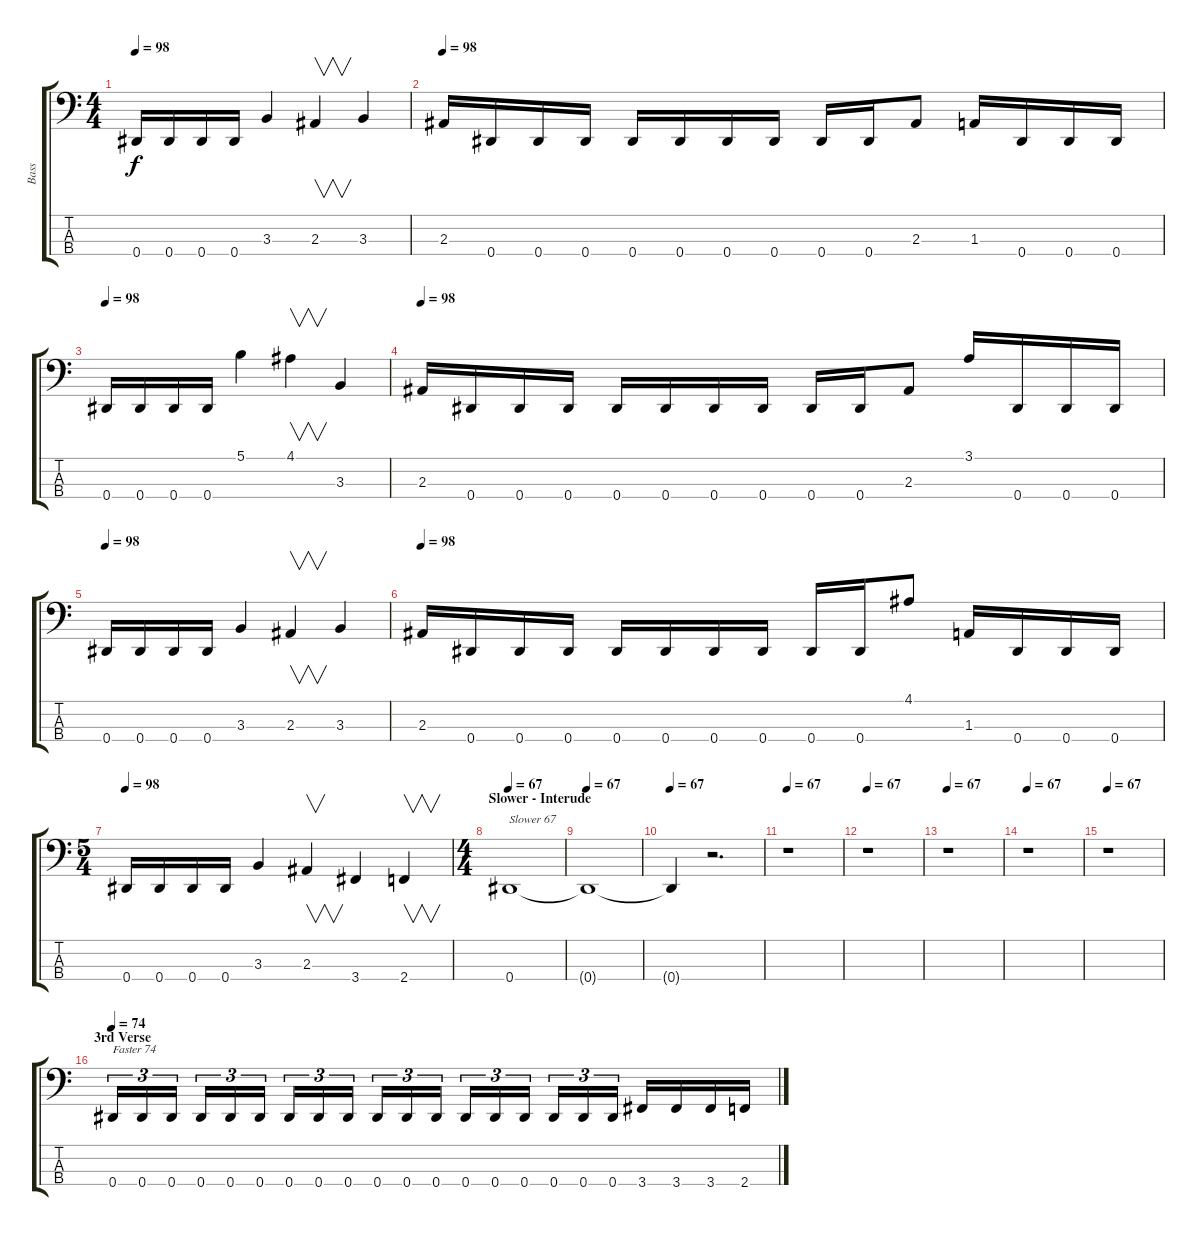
\track ("Bass" "Bass") {instrument electricbasspick}
\staff {score tabs}
\tuning (Gb2 Db2 Ab1 Eb1) {hide}
\ts (4 4)
\tempo 98
\clef f4
\ks c
0.4.16{dy f} 0.4.16 0.4.16 0.4.16 3.3.4 2.3.4{v} 3.3.4 |
\tempo 98
2.3.16 0.4.16 0.4.16 0.4.16 0.4.16 0.4.16 0.4.16 0.4.16 0.4.16 0.4.16 2.3.8 1.3.16 0.4.16 0.4.16 0.4.16 |
\tempo 98
0.4.16 0.4.16 0.4.16 0.4.16 5.1.4 4.1.4{v} 3.3.4 |
\tempo 98
2.3.16 0.4.16 0.4.16 0.4.16 0.4.16 0.4.16 0.4.16 0.4.16 0.4.16 0.4.16 2.3.8 3.1.16 0.4.16 0.4.16 0.4.16 |
\tempo 98
0.4.16 0.4.16 0.4.16 0.4.16 3.3.4 2.3.4{v} 3.3.4 |
\tempo 98
2.3.16 0.4.16 0.4.16 0.4.16 0.4.16 0.4.16 0.4.16 0.4.16 0.4.16 0.4.16 4.1.8 1.3.16 0.4.16 0.4.16 0.4.16 |
\ts (5 4)
\tempo 98
0.4.16 0.4.16 0.4.16 0.4.16 3.3.4 2.3.4{v} 3.4.4 2.4.4{v} |
\ts (4 4)
\section ("" "Slower - Interude")
\tempo 67
0.4.1{txt "Slower 67"} |
\tempo 67
0.4{t}.1 |
\tempo 67
0.4{t}.4 r.2{d} |
\tempo 67
r.1 |
\tempo 67
r.1 |
\tempo 67
r.1 |
\tempo 67
r.1 |
\tempo 67
r.1 |
\section ("" "3rd Verse")
\tempo 74
0.4.16{tu (3 2) txt "Faster 74"} 0.4.16{tu (3 2)} 0.4.16{tu (3 2)} 0.4.16{tu (3 2)} 0.4.16{tu (3 2)} 0.4.16{tu (3 2)} 0.4.16{tu (3 2)} 0.4.16{tu (3 2)} 0.4.16{tu (3 2)} 0.4.16{tu (3 2)} 0.4.16{tu (3 2)} 0.4.16{tu (3 2)} 0.4.16{tu (3 2)} 0.4.16{tu (3 2)} 0.4.16{tu (3 2)} 0.4.16{tu (3 2)} 0.4.16{tu (3 2)} 0.4.16{tu (3 2)} 3.4.16 3.4.16 3.4.16 2.4.16
